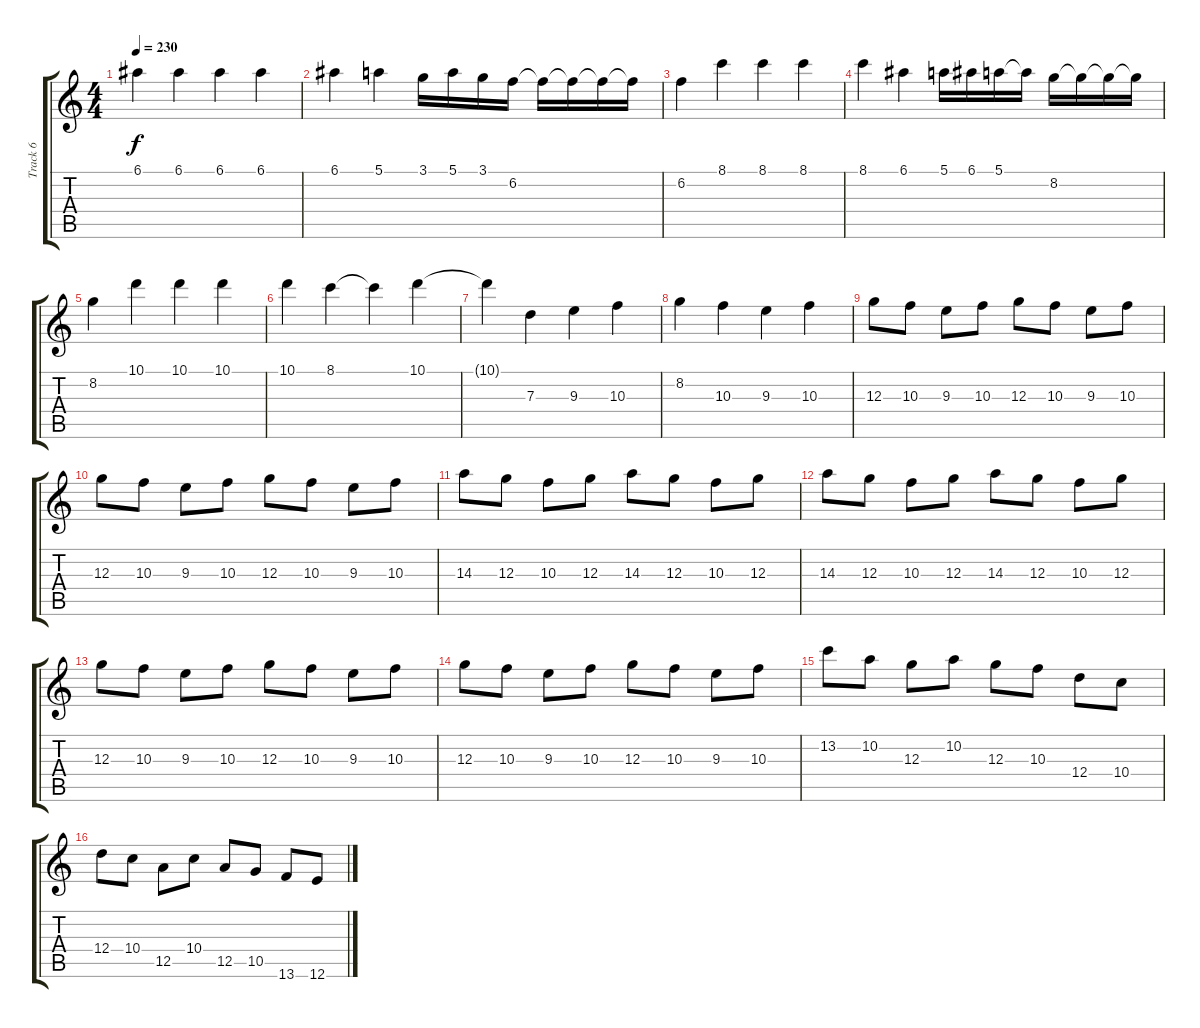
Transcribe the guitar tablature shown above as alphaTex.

\track ("Track 6" "Track 6") {instrument distortionguitar}
\staff {score tabs}
\tuning (E4 B3 G3 D3 A2 E2) {hide}
\ts (4 4)
\tempo 230
\clef g2
\ks c
6.1.4{dy f} 6.1.4 6.1.4 6.1.4 |
6.1.4 5.1.4 3.1.16 5.1.16 3.1.16 6.2.16 6.2{t}.16 6.2{t}.16 6.2{t}.16 6.2{t}.16 |
6.2.4 8.1.4 8.1.4 8.1.4 |
8.1.4 6.1.4 5.1.16 6.1.16 5.1.16 5.1{t}.16 8.2.16 8.2{t}.16 8.2{t}.16 8.2{t}.16 |
8.2.4 10.1.4 10.1.4 10.1.4 |
10.1.4 8.1.4 8.1{t}.4 10.1.4 |
10.1{t}.4 7.3.4 9.3.4 10.3.4 |
8.2.4 10.3.4 9.3.4 10.3.4 |
12.3.8 10.3.8 9.3.8 10.3.8 12.3.8 10.3.8 9.3.8 10.3.8 |
12.3.8 10.3.8 9.3.8 10.3.8 12.3.8 10.3.8 9.3.8 10.3.8 |
14.3.8 12.3.8 10.3.8 12.3.8 14.3.8 12.3.8 10.3.8 12.3.8 |
14.3.8 12.3.8 10.3.8 12.3.8 14.3.8 12.3.8 10.3.8 12.3.8 |
12.3.8 10.3.8 9.3.8 10.3.8 12.3.8 10.3.8 9.3.8 10.3.8 |
12.3.8 10.3.8 9.3.8 10.3.8 12.3.8 10.3.8 9.3.8 10.3.8 |
13.2.8 10.2.8 12.3.8 10.2.8 12.3.8 10.3.8 12.4.8 10.4.8 |
12.4.8 10.4.8 12.5.8 10.4.8 12.5.8 10.5.8 13.6.8 12.6.8
